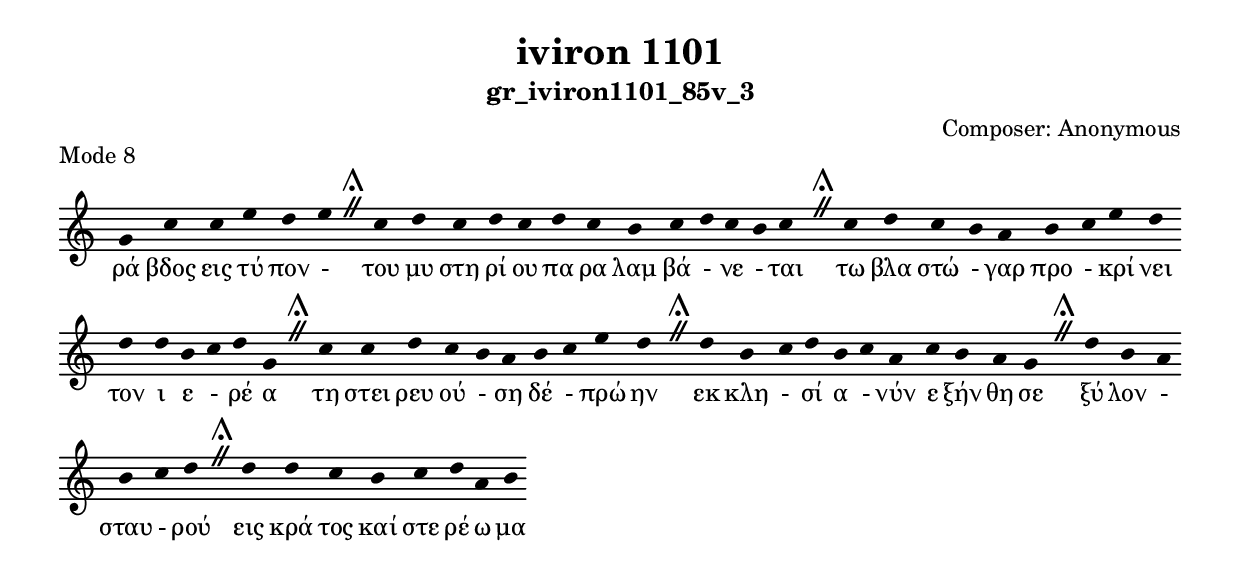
\include "gregorian.ly"

	\header {
 	  title = "iviron 1101"
	  subtitle = "gr_iviron1101_85v_3"
	  composer = "Composer: Αnonymous"
	  piece = "Mode 8"
	}

	chant = {
	  g'4 c''4 c''4 e''4 d''4 e''4 \divisioMaior
 c''4 d''4 c''4 d''4 c''4 d''4 c''4 b'4 c''4 d''4 c''4 b'4 c''4 \divisioMaior
 c''4 d''4 c''4 b'4 a'4 b'4 c''4 e''4 d''4 d''4 d''4 b'4 c''4 d''4 g'4 \divisioMaior
 c''4 c''4 d''4 c''4 b'4 a'4 b'4 c''4 e''4 d''4 \divisioMaior
 d''4 b'4 c''4 d''4 b'4 c''4 a'4 c''4 b'4 a'4 g'4 \divisioMaior
 d''4 b'4 a'4 b'4 c''4 d''4 \divisioMaior
 d''4 d''4 c''4 b'4 c''4 d''4 a'4 b'4\finalis
	}

	verba = \lyricmode {ρά βδος εις τύ πον - 
του μυ στη ρί ου πα ρα λαμ βά - νε - ται 
τω βλα στώ - γαρ προ - κρί νει τον ι ε - ρέ α 
τη στει ρευ ού - ση δέ - πρώ ην 
εκ κλη - σί α - νύν ε ξήν θη σε 
ξύ λον - σταυ - ρού 
εις κρά τος καί στε ρέ ω μα 
	}


	\score {
	  \new Staff <<
	  \new Voice = "melody" \chant
	  \new Lyrics = "one" \lyricsto melody \verba
	  >>
	  \layout {
	    \context {
	      \Staff
	      \remove "Time_signature_engraver"
	      \remove "Bar_engraver"
	    }
	    \context {
	      \Voice
	      \remove "Stem_engraver"
	    }
	  }
	}